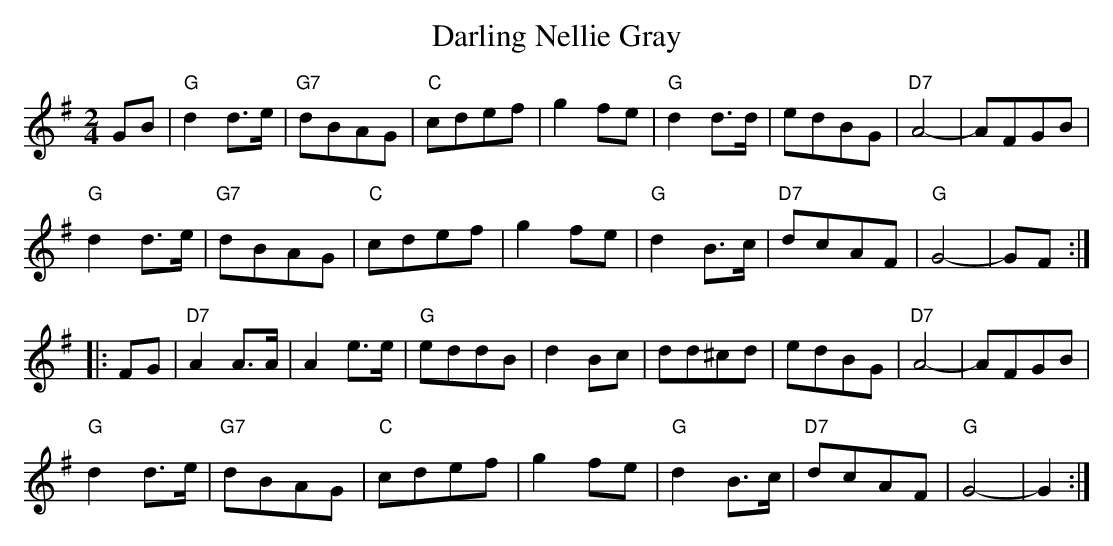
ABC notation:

X:1
T:Darling Nellie Gray
M:2/4
L:1/8
K:G
GB|"G"d2d>e|"G7"dBAG|"C"cdef|g2fe|"G"d2d>d|edBG|"D7"A4-|AFGB|!
"G"d2d>e|"G7"dBAG|"C"cdef|g2fe|"G"d2B>c|"D7"dcAF|"G"G4-|GF:|!
|:FG|"D7"A2A>A|A2e>e|"G"eddB|d2Bc|dd^cd|edBG|"D7"A4-|AFGB|!
"G"d2d>e|"G7"dBAG|"C"cdef|g2fe|"G"d2B>c|"D7"dcAF|"G"G4-|G2:|]
